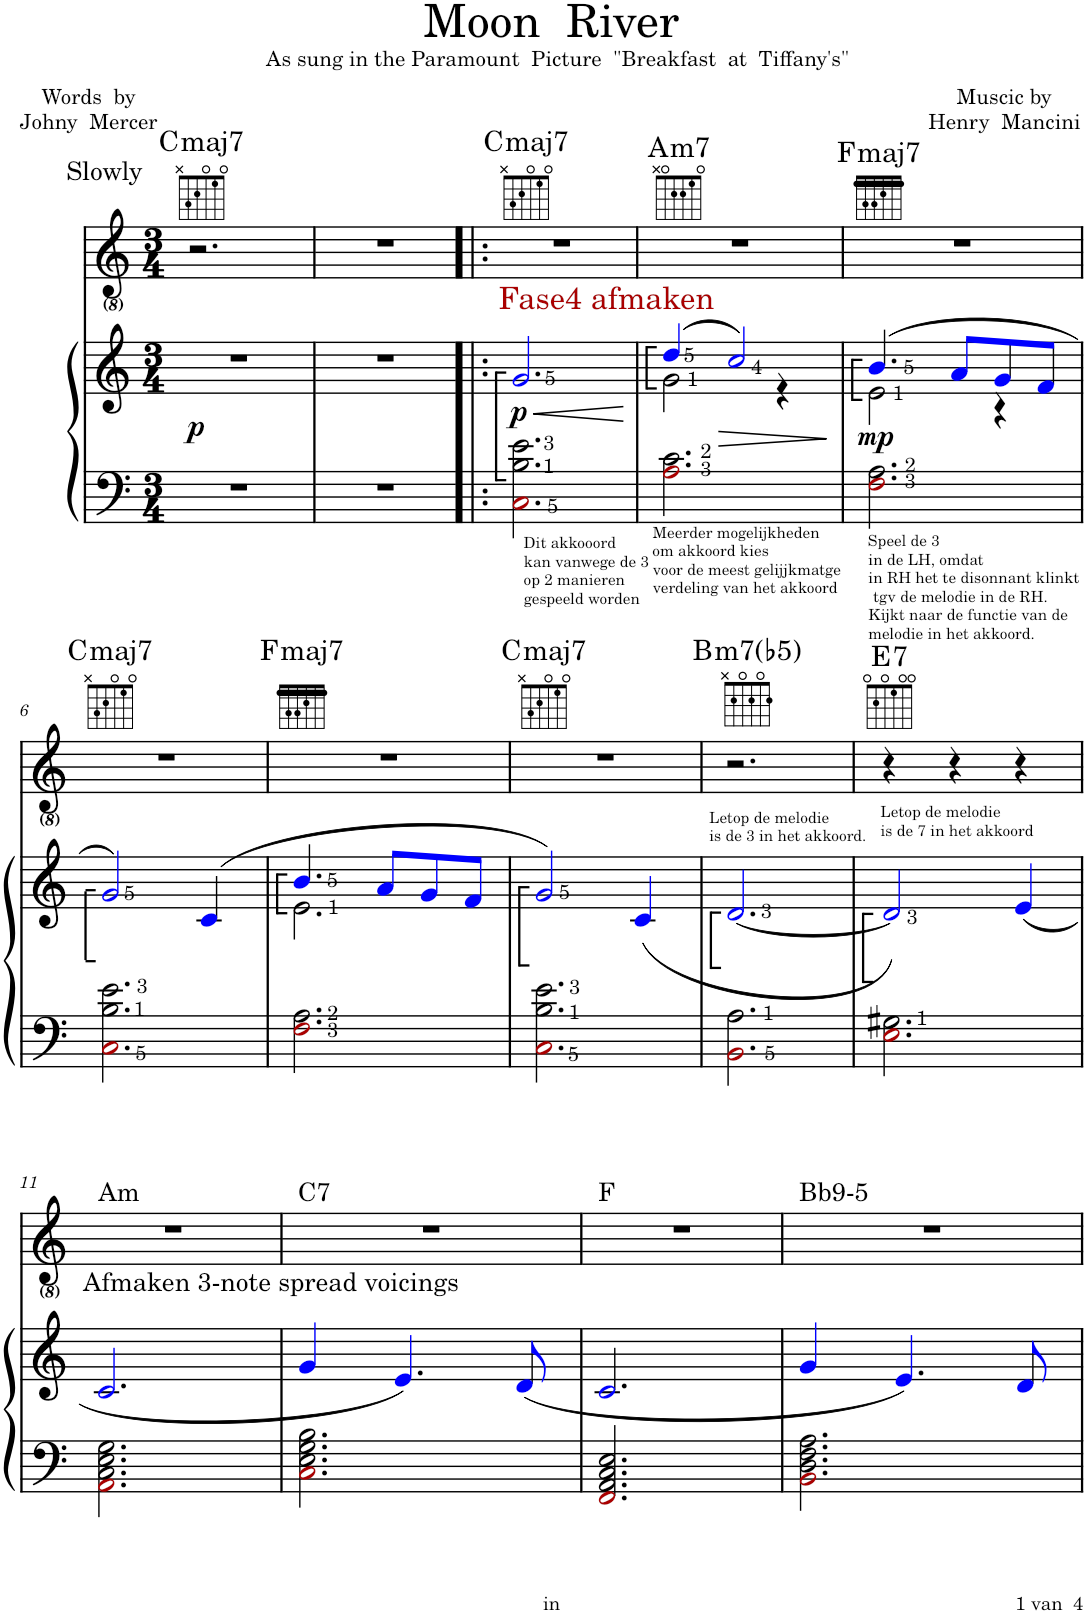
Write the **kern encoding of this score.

**kern	**kern	**dynam	**kern	**harte
*part2	*part2	*part2	*part1	*part1
*staff3	*staff2	*staff2/3	*staff1	*
*I"Piano	*	*	*I"Voice	*
*I'Pno	*	*	*	*
*clefF4	*clefG2	*	*clefG2	*
*k[]	*k[]	*	*k[]	*
*M3/4	*M3/4	*	*M3/4	*
=1	=1	=1	=1	=1
!	!	!	!LO:TX:a:t=Slowly	!
!	!	!LO:DY:b	!	!LO:H:kt=maj7
2.r	2.r	p	2.r	C:maj7
=2	=2	=2	=2	=2
2.r	2.r	.	2.r	.
=3!|:	=3!|:	=3!|:	=3!|:	=3!|:
!	!LO:TX:a:color=#AA0000:t=Fase4 afmaken	!	!	!
!LO:TX:b:t=Dit akkooord	!	!	!	!
!LO:TX:b:t=kan vanwege de 3	!	!	!	!
!LO:TX:b:t=op 2 manieren	!	!	!	!
!LO:TX:b:t=gespeeld worden	!	!	!	!
!	!	!LO:HP:b	!	!
!	!	!LO:DY:n=1:b	!	!LO:H:kt=maj7
2.Ci\ 2.B\ 2.e\	2.g::j/	< p	2.r	C:maj7
.	.	[	.	.
=4	=4	=4	=4	=4
*	*^	*	*	*
!LO:TX:b:t=Meerder mogelijkheden	!	!	!	!	!
!LO:TX:b:t=om akkoord kies	!	!	!	!	!
!LO:TX:b:t=voor de meest gelijjkmatge	!	!	!	!	!
!LO:TX:b:t=verdeling van het akkoord	!	!	!	!	!LO:H:kt=m7
2.Ai\ 2.c\	(4dd::j/	2g\	.	2.r	A:min7
!	!	!	!LO:HP:b	!	!
.	2ccj/)	.	>	.	.
.	.	4r	.	.	.
*	*v	*v	*	*	*
.	.	]	.	.
=5	=5	=5	=5	=5
*	*^	*	*	*
!LO:TX:b:t=Speel de 3	!	!	!	!	!
!LO:TX:b:t=in de LH, omdat	!	!	!	!	!
!LO:TX:b:t=in RH het te disonnant klinkt	!	!	!	!	!
!LO:TX:b:t=tgv de melodie in de RH.	!	!	!	!	!
!LO:TX:b:t=Kijkt naar de functie van de	!	!	!	!	!
!LO:TX:b:t=melodie in het akkoord.	!	!	!	!	!
!	!	!	!LO:DY:b	!	!LO:H:kt=maj7
2.Fi\ 2.A\	(4.b::j/	2e\	mp	2.r	F:maj7
.	8aj/L	.	.	.	.
.	8gj/	4r	.	.	.
.	8fj/J	.	.	.	.
*	*v	*v	*	*	*
!!LO:LB:g=z
=6	=6	=6	=6	=6
!	!	!	!	!LO:H:kt=maj7
2.Ci\ 2.B\ 2.e\	2g::j/)	.	2.r	C:maj7
.	(4cj/	.	.	.
=7	=7	=7	=7	=7
*	*^	*	*	*
!	!	!	!	!	!LO:H:kt=maj7
2.Fi\ 2.A\	4.b::j/	2.e\	.	2.r	F:maj7
.	8aj/L	.	.	.	.
.	8gj/	.	.	.	.
.	8fj/J	.	.	.	.
*	*v	*v	*	*	*
=8	=8	=8	=8	=8
!	!	!	!	!LO:H:kt=maj7
2.Ci\ 2.B\ 2.e\	2g::j/)	.	2.r	C:maj7
.	(4cj/	.	.	.
=9	=9	=9	=9	=9
!	!LO:TX:a:t=Letop de melodie	!	!	!
!	!LO:TX:a:t=is de 3 in het akkoord.	!	!	!LO:H:kt=m7(b5)
2.BBi\ 2.A\	[2.d::j/	.	2.r	B:hdim7
=10	=10	=10	=10	=10
!	!LO:TX:a:t=Letop de melodie	!	!	!
!	!LO:TX:a:t=is de 7 in het akkoord	!	!	!LO:H:kt=7
2.Ei\ 2.G#X\	2d::j/])	.	4r	E:7
.	.	.	4r	.
.	(4ej/	.	4r	.
!!LO:LB:g=z
=11	=11	=11	=11	=11
!	!	!	!LO:TX:a:t=Am	!
!	!	!	!LO:TX:b:t=Afmaken 3-note spread voicings	!
2.AAi\ 2.C\ 2.E\ 2.G\	2.cj/	.	2.r	.
=12	=12	=12	=12	=12
!	!	!	!LO:TX:a:t=C7	!
2.Ci\ 2.E\ 2.G\ 2.B\	4gj/	.	2.r	.
.	4.ej/)	.	.	.
.	(8dj/	.	.	.
=13	=13	=13	=13	=13
!	!	!	!LO:TX:a:t=F	!
2.FFi/ 2.AA/ 2.C/ 2.E/	2.cj/	.	2.r	.
=14	=14	=14	=14	=14
!	!	!	!LO:TX:a:t=Bb9-5	!
2.BBi\ 2.D\ 2.F\ 2.A\	4gj/	.	2.r	.
.	4.ej/)	.	.	.
.	8dj/	.	.	.
=	=	=	=	=
*-	*-	*-	*-	*-
